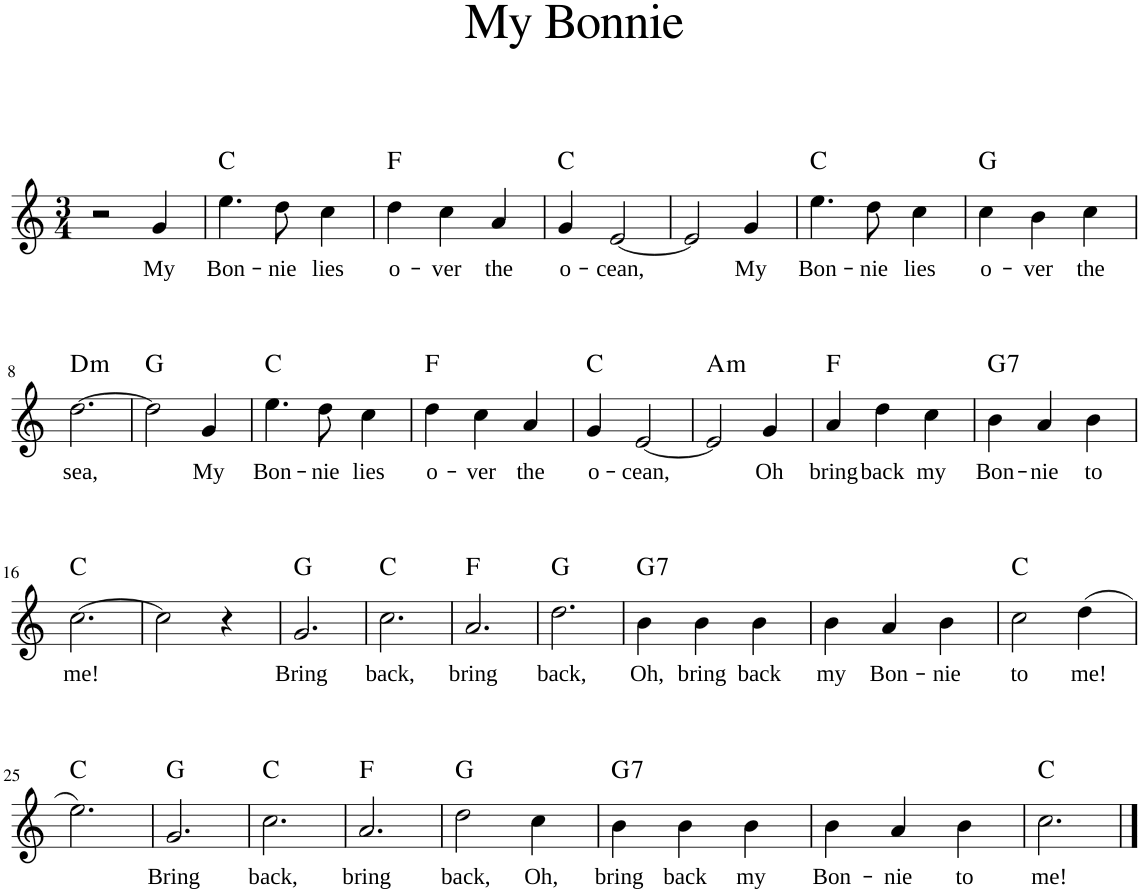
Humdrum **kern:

**kern	**text	**harte
*part1	*part1	*part1
*staff1	*staff1	*
*I"Piano	*	*
*I'Pno	*	*
*clefG2	*	*
*k[]	*	*
*M3/4	*	*
=1	=1	=1
2r	.	.
!	!LO:LY:b	!
4g/	My	.
=2	=2	=2
!	!LO:LY:b	!
4.ee\	Bon-	C:maj
!	!LO:LY:b	!
8dd\	-nie	.
!	!LO:LY:b	!
4cc\	lies	.
=3	=3	=3
!	!LO:LY:b	!
4dd\	o-	F:maj
!	!LO:LY:b	!
4cc\	-ver	.
!	!LO:LY:b	!
4a/	the	.
=4	=4	=4
!	!LO:LY:b	!
4g/	o-	C:maj
!	!LO:LY:b	!
[2e/	-cean,	.
=5	=5	=5
2e/]	.	.
!	!LO:LY:b	!
4g/	My	.
=6	=6	=6
!	!LO:LY:b	!
4.ee\	Bon-	C:maj
!	!LO:LY:b	!
8dd\	-nie	.
!	!LO:LY:b	!
4cc\	lies	.
=7	=7	=7
!	!LO:LY:b	!
4cc\	o-	G:maj
!	!LO:LY:b	!
4b\	-ver	.
!	!LO:LY:b	!
4cc\	the	.
!!LO:LB:g=z
=8	=8	=8
!	!LO:LY:b	!LO:H:kt=m
[2.dd\	sea,	D:min
=9	=9	=9
2dd\]	.	G:maj
!	!LO:LY:b	!
4g/	My	.
=10	=10	=10
!	!LO:LY:b	!
4.ee\	Bon-	C:maj
!	!LO:LY:b	!
8dd\	-nie	.
!	!LO:LY:b	!
4cc\	lies	.
=11	=11	=11
!	!LO:LY:b	!
4dd\	o-	F:maj
!	!LO:LY:b	!
4cc\	-ver	.
!	!LO:LY:b	!
4a/	the	.
=12	=12	=12
!	!LO:LY:b	!
4g/	o-	C:maj
!	!LO:LY:b	!
[2e/	-cean,	.
=13	=13	=13
!	!	!LO:H:kt=m
2e/]	.	A:min
!	!LO:LY:b	!
4g/	Oh	.
=14	=14	=14
!	!LO:LY:b	!
4a/	bring	F:maj
!	!LO:LY:b	!
4dd\	back	.
!	!LO:LY:b	!
4cc\	my	.
=15	=15	=15
!	!LO:LY:b	!LO:H:kt=7
4b\	Bon-	G:7
!	!LO:LY:b	!
4a/	-nie	.
!	!LO:LY:b	!
4b\	to	.
!!LO:LB:g=z
=16	=16	=16
!	!LO:LY:b	!
[2.cc\	me!	C:maj
=17	=17	=17
2cc\]	.	.
4r	.	.
=18	=18	=18
!	!LO:LY:b	!
2.g/	Bring	G:maj
=19	=19	=19
!	!LO:LY:b	!
2.cc\	back,	C:maj
=20	=20	=20
!	!LO:LY:b	!
2.a/	bring	F:maj
=21	=21	=21
!	!LO:LY:b	!
2.dd\	back,	G:maj
=22	=22	=22
!	!LO:LY:b	!LO:H:kt=7
4b\	Oh,	G:7
!	!LO:LY:b	!
4b\	bring	.
!	!LO:LY:b	!
4b\	back	.
=23	=23	=23
!	!LO:LY:b	!
4b\	my	.
!	!LO:LY:b	!
4a/	Bon-	.
!	!LO:LY:b	!
4b\	-nie	.
=24	=24	=24
!	!LO:LY:b	!
2cc\	to	C:maj
!	!LO:LY:b	!
(4dd\	me!	.
!!LO:LB:g=z
=25	=25	=25
2.ee\)	.	C:maj
=26	=26	=26
!	!LO:LY:b	!
2.g/	Bring	G:maj
=27	=27	=27
!	!LO:LY:b	!
2.cc\	back,	C:maj
=28	=28	=28
!	!LO:LY:b	!
2.a/	bring	F:maj
=29	=29	=29
!	!LO:LY:b	!
2dd\	back,	G:maj
!	!LO:LY:b	!
4cc\	Oh,	.
=30	=30	=30
!	!LO:LY:b	!LO:H:kt=7
4b\	bring	G:7
!	!LO:LY:b	!
4b\	back	.
!	!LO:LY:b	!
4b\	my	.
=31	=31	=31
!	!LO:LY:b	!
4b\	Bon-	.
!	!LO:LY:b	!
4a/	-nie	.
!	!LO:LY:b	!
4b\	to	.
=32	=32	=32
!	!LO:LY:b	!
2.cc\	me!	C:maj
==	==	==
*-	*-	*-
